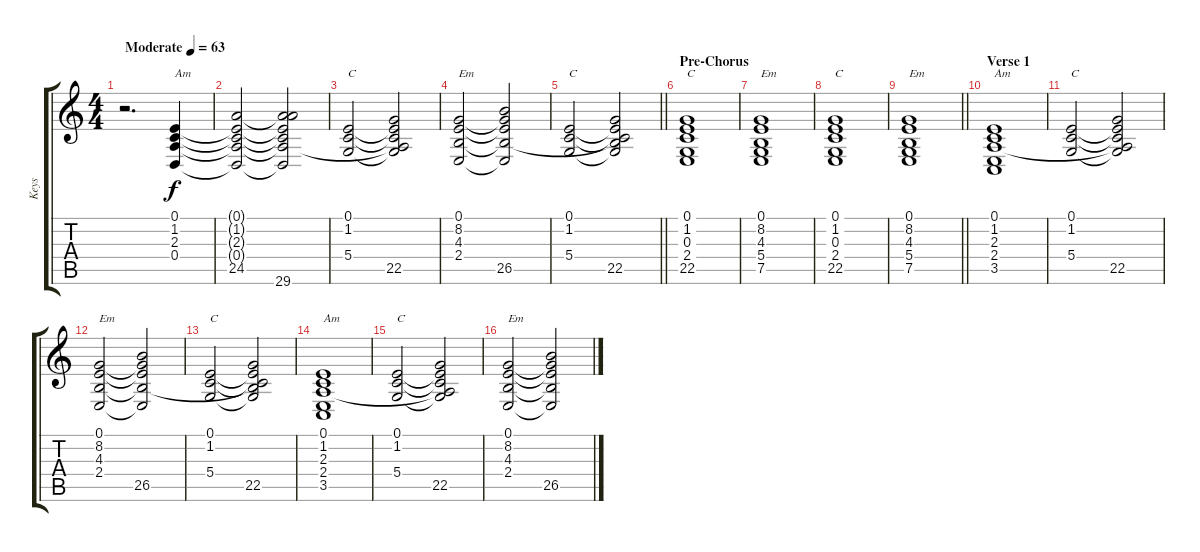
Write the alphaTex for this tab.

\track ("Keys" "Keys") {instrument stringensemble2}
\staff {score tabs}
\tuning (E4 B3 G3 D3 A2 E2) {hide}
\ts (4 4)
\tempo (63 "Moderate")
\clef g2
\ks c
r.2{d dy f instrument stringensemble2} (0.1 1.2 2.3 0.4).4{txt "Am"} |
(0.1{t} 1.2{t} 2.3{t} 0.4{t} 24.5).2 (0.1{t} 1.2{t} 2.3{t} 0.4{t} 24.5{t} 29.6).2 |
(0.1 1.2 5.4).2{txt "C"} (0.1{t} 1.2{t} 2.3{t} 5.4{t} 22.5).2 |
(0.1 8.2 4.3 2.4).2{txt "Em"} (0.1{t} 8.2{t} 4.3{t} 2.4{t} 26.5).2 |
\barLineRight lightlight
(0.1 1.2 5.4).2{txt "C"} (0.1{t} 1.2{t} 4.3{t} 5.4{t} 22.5).2 |
\section ("" "Pre-Chorus")
(0.1 1.2 0.3 2.4 22.5).1{txt "C"} |
(0.1 8.2 4.3 5.4 7.5).1{txt "Em"} |
(0.1 1.2 0.3 2.4 22.5).1{txt "C"} |
\barLineRight lightlight
(0.1 8.2 4.3 5.4 7.5).1{txt "Em"} |
\section ("" "Verse 1")
(0.1 1.2 2.3 2.4 3.5).1{txt "Am"} |
(0.1 1.2 5.4).2{txt "C"} (0.1{t} 1.2{t} 2.3{t} 5.4{t} 22.5).2 |
(0.1 8.2 4.3 2.4).2{txt "Em"} (0.1{t} 8.2{t} 4.3{t} 2.4{t} 26.5).2 |
(0.1 1.2 5.4).2{txt "C"} (0.1{t} 1.2{t} 4.3{t} 5.4{t} 22.5).2 |
(0.1 1.2 2.3 2.4 3.5).1{txt "Am"} |
(0.1 1.2 5.4).2{txt "C"} (0.1{t} 1.2{t} 2.3{t} 5.4{t} 22.5).2 |
(0.1 8.2 4.3 2.4).2{txt "Em"} (0.1{t} 8.2{t} 4.3{t} 2.4{t} 26.5).2
